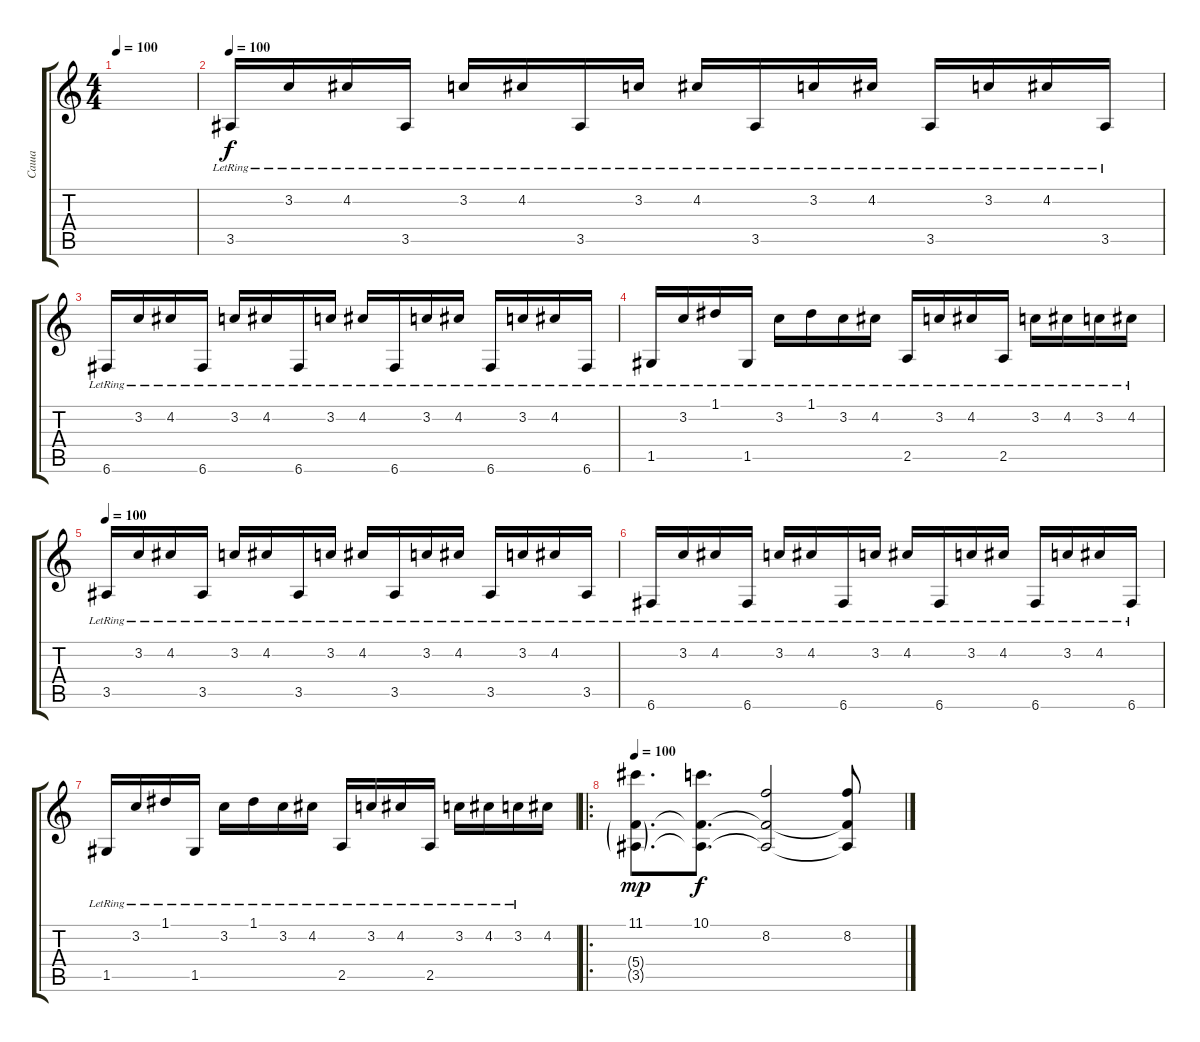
\track ("Саша" "Саша") {instrument overdrivenguitar}
\staff {score tabs}
\tuning (D4 A3 F3 C3 G2 C2) {hide}
\ts (4 4)
\tempo 100
\clef g2
\ks c
|
\tempo 100
3.5{lr}.16{dy f instrument acousticguitarsteel} 3.2{lr}.16 4.2{lr}.16 3.5{lr}.16 3.2{lr}.16 4.2{lr}.16 3.5{lr}.16 3.2{lr}.16 4.2{lr}.16 3.5{lr}.16 3.2{lr}.16 4.2{lr}.16 3.5{lr}.16 3.2{lr}.16 4.2{lr}.16 3.5{lr}.16 |
6.6{lr}.16 3.2{lr}.16 4.2{lr}.16 6.6{lr}.16 3.2{lr}.16 4.2{lr}.16 6.6{lr}.16 3.2{lr}.16 4.2{lr}.16 6.6{lr}.16 3.2{lr}.16 4.2{lr}.16 6.6{lr}.16 3.2{lr}.16 4.2{lr}.16 6.6{lr}.16 |
1.5{lr}.16 3.2{lr}.16 1.1{lr}.16 1.5{lr}.16 3.2{lr}.16 1.1{lr}.16 3.2{lr}.16 4.2{lr}.16 2.5{lr}.16 3.2{lr}.16 4.2{lr}.16 2.5{lr}.16 3.2{lr}.16 4.2{lr}.16 3.2{lr}.16 4.2{lr}.16 |
\tempo 100
3.5{lr}.16 3.2{lr}.16 4.2{lr}.16 3.5{lr}.16 3.2{lr}.16 4.2{lr}.16 3.5{lr}.16 3.2{lr}.16 4.2{lr}.16 3.5{lr}.16 3.2{lr}.16 4.2{lr}.16 3.5{lr}.16 3.2{lr}.16 4.2{lr}.16 3.5{lr}.16 |
6.6{lr}.16 3.2{lr}.16 4.2{lr}.16 6.6{lr}.16 3.2{lr}.16 4.2{lr}.16 6.6{lr}.16 3.2{lr}.16 4.2{lr}.16 6.6{lr}.16 3.2{lr}.16 4.2{lr}.16 6.6{lr}.16 3.2{lr}.16 4.2{lr}.16 6.6{lr}.16 |
1.5{lr}.16 3.2{lr}.16 1.1{lr}.16 1.5{lr}.16 3.2{lr}.16 1.1{lr}.16 3.2{lr}.16 4.2{lr}.16 2.5{lr}.16 3.2{lr}.16 4.2{lr}.16 2.5{lr}.16 3.2{lr}.16 4.2{lr}.16 3.2{lr}.16 4.2.16 |
\ro
\tempo 100
(11.1 5.4{g} 3.5{g}).8{d dy mp instrument overdrivenguitar} (10.1 5.4{t} 3.5{t}).8{d dy f} (8.2 5.4{t} 3.5{t}).2 (8.2 5.4{t} 3.5{t}).8
